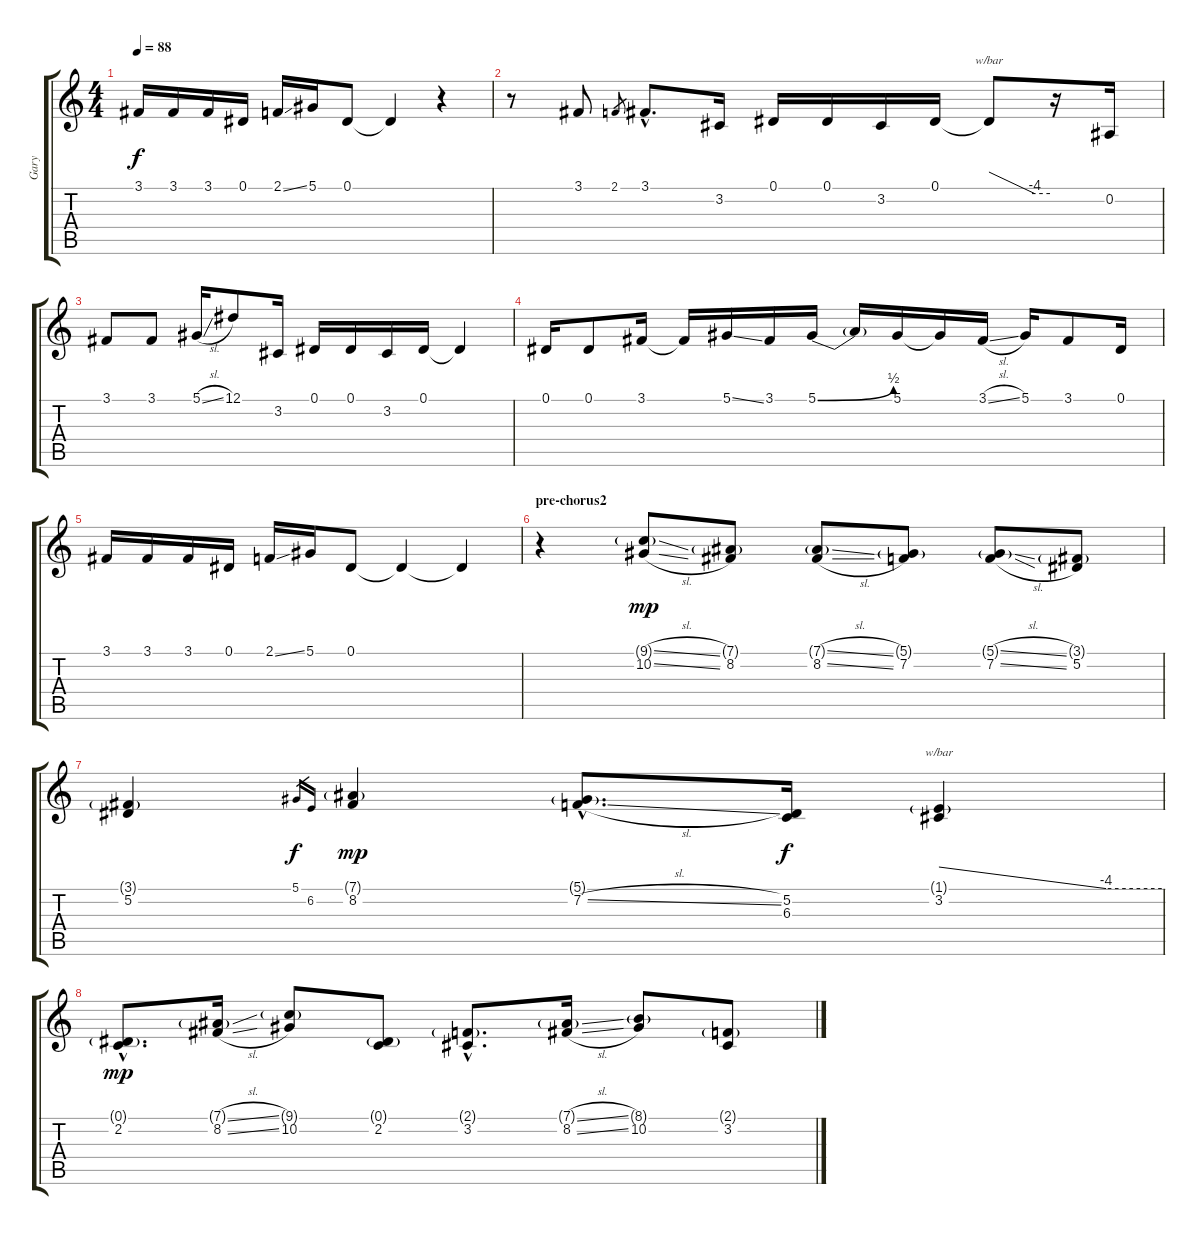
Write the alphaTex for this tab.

\track ("Gary" "Gary") {instrument lead2sawtooth}
\staff {score tabs}
\tuning (Eb4 Bb3 Gb3 Db3 Ab2 Eb2) {hide}
\ts (4 4)
\tempo 88
\clef g2
\ks c
3.1.16{dy f} 3.1.16 3.1.16 0.1.16 2.1{ss}.16 5.1.16 0.1.8 0.1{t}.4 r.4 |
r.8 3.1.8 2.1.8{gr} 3.1{hac}.8{d} 3.2.16 0.1.16 0.1.16 3.2.16 0.1.16 0.1{t}.8{tbe (custom default 0 0 45 -16 60 -16)} r.16 0.2.16 |
3.1.8 3.1.8 5.1{sl}.16 12.1.8 3.2.16 0.1.16 0.1.16 3.2.16 0.1.16 0.1{t}.4 |
0.1.16 0.1.8 3.1.16 3.1{t}.16 5.1{ss}.16 3.1.16 5.1{be (bend 0 0 60 2)}.16 5.1{t}.16 5.1.16 5.1{t}.16 3.1{sl}.16 5.1.16 3.1.8 0.1.16 |
3.1.16 3.1.16 3.1.16 0.1.16 2.1{ss}.16 5.1.16 0.1.8 0.1{t}.4 0.1{t}.4 |
\section ("" "pre-chorus2")
r.4 (9.1{sl g} 10.2{sl}).8{dy mp} (7.1{g} 8.2).8 (7.1{sl g} 8.2{sl}).8 (5.1{g} 7.2).8 (5.1{sl g} 7.2{sl}).8 (3.1{g} 5.2).8 |
(3.1{g} 5.2).4 5.1.16{gr dy f} 6.2.16{gr} (7.1{g} 8.2).4{dy mp} (5.1{g hac} 7.2{sl hac}).8{d} (5.2 6.3).16{dy f} (1.1{g} 3.2).4{tbe (custom default 0 0 45 -16 60 -16)} |
(0.1{g hac} 2.2{hac}).8{d dy mp} (7.1{sl g} 8.2{sl}).16 (9.1{g} 10.2).8 (0.1{g} 2.2).8 (2.1{g hac} 3.2{hac}).8{d} (7.1{sl g} 8.2{sl}).16 (8.1{g} 10.2).8 (2.1{g} 3.2).8
